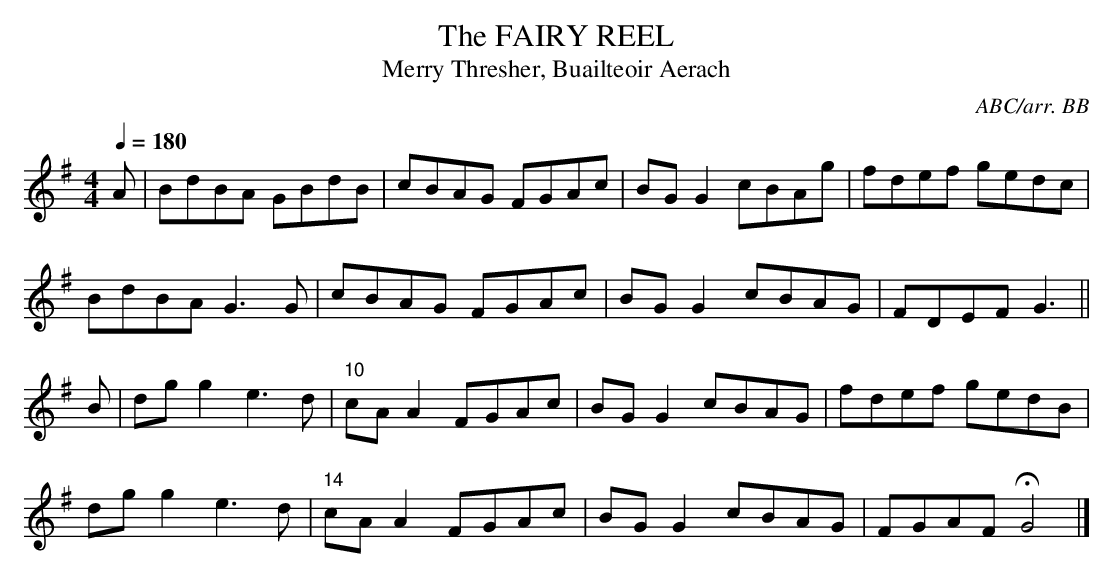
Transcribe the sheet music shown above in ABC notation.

X:1
T:FAIRY REEL, The
T:Merry Thresher, Buailteoir Aerach
C:ABC/arr. BB
instead of C naturals in mm 10 & 14.
Q:1/4=180
L:1/8
M:4/4
K:G
A|BdBA GBdB|cBAG FGAc|BGG2 cBAg|fdef gedc|
BdBA G3G|cBAG FGAc|BGG2 cBAG|FDEF G3||
B|dgg2 e3d|"10"cAA2 FGAc|BGG2 cBAG|fdef gedB|
dgg2 e3d|"14"cAA2 FGAc|BGG2 cBAG|FGAF HG4|]
